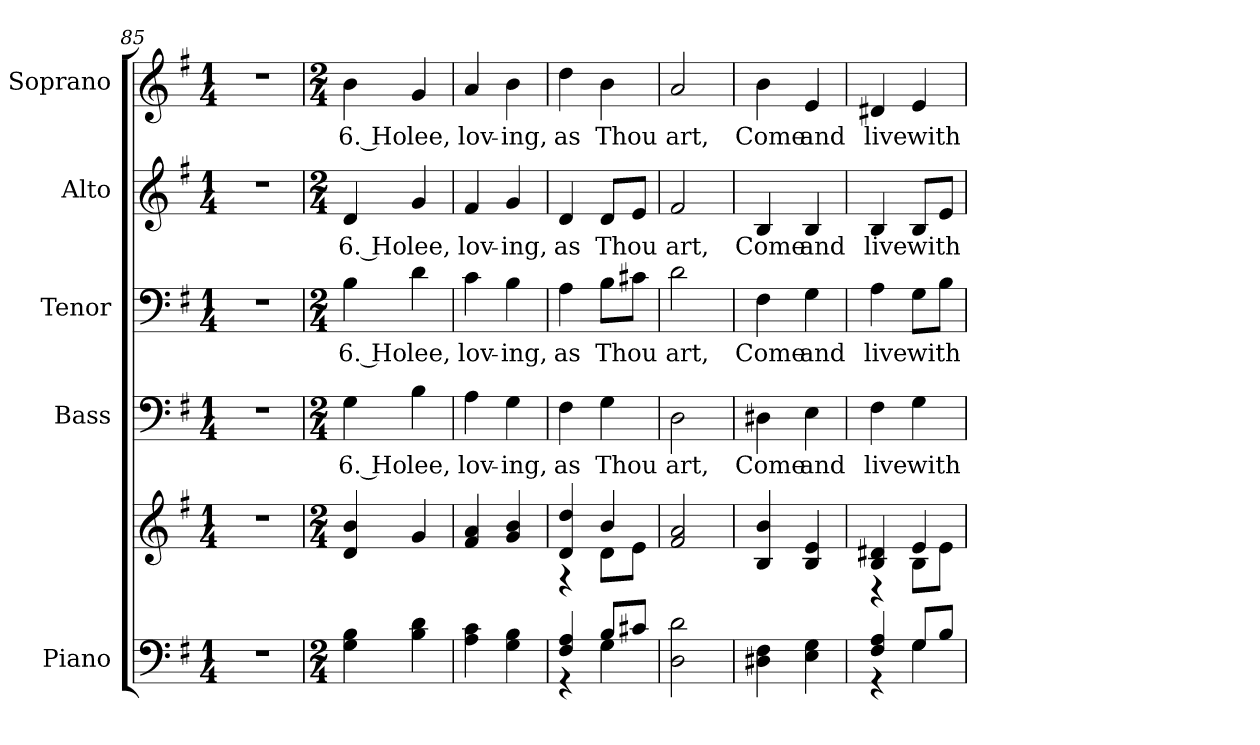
**kern	**kern	**kern	**text	**kern	**text	**kern	**text	**kern	**text
*part5	*part5	*part4	*part4	*part3	*part3	*part2	*part2	*part1	*part1
*staff6	*staff5	*staff4	*staff4	*staff3	*staff3	*staff2	*staff2	*staff1	*staff1
*I"Piano	*	*I"Bass	*	*I"Tenor	*	*I"Alto	*	*I"Soprano	*
*I'Pno.	*	*I'B.	*	*I'T.	*	*I'A.	*	*I'S.	*
*clefF4	*clefG2	*clefF4	*	*clefF4	*	*clefG2	*	*clefG2	*
*k[f#]	*k[f#]	*k[f#]	*	*k[f#]	*	*k[f#]	*	*k[f#]	*
*G:	*G:	*G:	*	*G:	*	*G:	*	*G:	*
*M1/4	*M1/4	*M1/4	*	*M1/4	*	*M1/4	*	*M1/4	*
=85	=85	=85	=85	=85	=85	=85	=85	=85	=85
!LO:N:vis=1	!LO:N:vis=1	!LO:N:vis=1	!	!LO:N:vis=1	!	!LO:N:vis=1	!	!LO:N:vis=1	!
4r	4r	4r	.	4r	.	4r	.	4r	.
!!LO:PB:g=z
=86	=86	=86	=86	=86	=86	=86	=86	=86	=86
*M2/4	*M2/4	*M2/4	*	*M2/4	*	*M2/4	*	*M2/4	*
!	!	!	!LO:LY:b:color=#000000	!	!	!	!	!	!
!	!	!	!	!	!LO:LY:b:color=#000000	!	!	!	!
!	!	!	!	!	!	!	!LO:LY:b:color=#000000	!	!
!	!	!	!	!	!	!	!	!	!LO:LY:b:color=#000000
4Gi\ 4Bi	4di/ 4bi	4Gi\	6. Ho	4Bi\	6. Ho	4di/	6. Ho	4bi\	6. Ho
!	!	!	!LO:LY:b:color=#000000	!	!	!	!	!	!
!	!	!	!	!	!LO:LY:b:color=#000000	!	!	!	!
!	!	!	!	!	!	!	!LO:LY:b:color=#000000	!	!
!	!	!	!	!	!	!	!	!	!LO:LY:b:color=#000000
4Bi\ 4di	4gi/	4Bi\	lee,	4di\	lee,	4gi/	lee,	4gi/	lee,
=87	=87	=87	=87	=87	=87	=87	=87	=87	=87
!	!	!	!LO:LY:b:color=#000000	!	!	!	!	!	!
!	!	!	!	!	!LO:LY:b:color=#000000	!	!	!	!
!	!	!	!	!	!	!	!LO:LY:b:color=#000000	!	!
!	!	!	!	!	!	!	!	!	!LO:LY:b:color=#000000
4Ai\ 4ci	4f#i/ 4ai	4Ai\	lov-	4ci\	lov-	4f#i/	lov-	4ai/	lov-
!	!	!	!LO:LY:b:color=#000000	!	!	!	!	!	!
!	!	!	!	!	!LO:LY:b:color=#000000	!	!	!	!
!	!	!	!	!	!	!	!LO:LY:b:color=#000000	!	!
!	!	!	!	!	!	!	!	!	!LO:LY:b:color=#000000
4Gi\ 4Bi	4gi/ 4bi	4Gi\	-ing,	4Bi\	-ing,	4gi/	-ing,	4bi\	-ing,
=88	=88	=88	=88	=88	=88	=88	=88	=88	=88
*^	*^	*	*	*	*	*	*	*	*
!	!	!	!	!	!LO:LY:b:color=#000000	!	!	!	!	!	!
!	!	!	!	!	!	!	!LO:LY:b:color=#000000	!	!	!	!
!	!	!	!	!	!	!	!	!	!LO:LY:b:color=#000000	!	!
!	!	!	!	!	!	!	!	!	!	!	!LO:LY:b:color=#000000
4F#i/ 4Ai	4r	4di/ 4ddi	4r	4F#i\	as	4Ai\	as	4di/	as	4ddi\	as
!	!	!	!	!	!LO:LY:b:color=#000000	!	!	!	!	!	!
!	!	!	!	!	!	!	!LO:LY:b:color=#000000	!	!	!	!
!	!	!	!	!	!	!	!	!	!LO:LY:b:color=#000000	!	!
!	!	!	!	!	!	!	!	!	!	!	!LO:LY:b:color=#000000
8Bi/L	4Gi\	4bi/	8di\L	4Gi\	Thou	8Bi\L	Thou	8di/L	Thou	4bi\	Thou
8c#Xi/J	.	.	8ei\J	.	.	8c#Xi\J	.	8ei/J	.	.	.
*v	*v	*	*	*	*	*	*	*	*	*	*
*	*v	*v	*	*	*	*	*	*	*	*
!!LO:PB:g=z
=89	=89	=89	=89	=89	=89	=89	=89	=89	=89
*	*^	*	*	*	*	*	*	*	*
!	!	!	!	!LO:LY:b:color=#000000	!	!	!	!	!	!
*	*v	*v	*	*	*	*	*	*	*	*
*	*^	*	*	*	*	*	*	*	*
!	!	!	!	!	!	!LO:LY:b:color=#000000	!	!	!	!
*	*v	*v	*	*	*	*	*	*	*	*
*	*^	*	*	*	*	*	*	*	*
!	!	!	!	!	!	!	!	!LO:LY:b:color=#000000	!	!
*	*v	*v	*	*	*	*	*	*	*	*
*	*^	*	*	*	*	*	*	*	*
!	!	!	!	!	!	!	!	!	!	!LO:LY:b:color=#000000
*	*v	*v	*	*	*	*	*	*	*	*
2Di\ 2di	2f#i/ 2ai	2Di\	art,	2di\	art,	2f#i/	art,	2ai/	art,
=90	=90	=90	=90	=90	=90	=90	=90	=90	=90
!	!	!	!LO:LY:b:color=#000000	!	!	!	!	!	!
!	!	!	!	!	!LO:LY:b:color=#000000	!	!	!	!
!	!	!	!	!	!	!	!LO:LY:b:color=#000000	!	!
!	!	!	!	!	!	!	!	!	!LO:LY:b:color=#000000
4D#Xi\ 4F#i	4Bi/ 4bi	4D#Xi\	Come	4F#i\	Come	4Bi/	Come	4bi\	Come
!	!	!	!LO:LY:b:color=#000000	!	!	!	!	!	!
!	!	!	!	!	!LO:LY:b:color=#000000	!	!	!	!
!	!	!	!	!	!	!	!LO:LY:b:color=#000000	!	!
!	!	!	!	!	!	!	!	!	!LO:LY:b:color=#000000
4Ei\ 4Gi	4Bi/ 4ei	4Ei\	and	4Gi\	and	4Bi/	and	4ei/	and
=91	=91	=91	=91	=91	=91	=91	=91	=91	=91
*^	*^	*	*	*	*	*	*	*	*
!	!	!	!	!	!LO:LY:b:color=#000000	!	!	!	!	!	!
!	!	!	!	!	!	!	!LO:LY:b:color=#000000	!	!	!	!
!	!	!	!	!	!	!	!	!	!LO:LY:b:color=#000000	!	!
!	!	!	!	!	!	!	!	!	!	!	!LO:LY:b:color=#000000
4F#i/ 4Ai	4r	4Bi/ 4d#Xi	4r	4F#i\	live	4Ai\	live	4Bi/	live	4d#Xi/	live
!	!	!	!	!	!LO:LY:b:color=#000000	!	!	!	!	!	!
!	!	!	!	!	!	!	!LO:LY:b:color=#000000	!	!	!	!
!	!	!	!	!	!	!	!	!	!LO:LY:b:color=#000000	!	!
!	!	!	!	!	!	!	!	!	!	!	!LO:LY:b:color=#000000
8Gi/L	4Gi\	4ei/	8Bi\L	4Gi\	with	8Gi\L	with	8Bi/L	with	4ei/	with
8Bi/J	.	.	8ei\J	.	.	8Bi\J	.	8ei/J	.	.	.
*v	*v	*	*	*	*	*	*	*	*	*	*
*	*v	*v	*	*	*	*	*	*	*	*
=	=	=	=	=	=	=	=	=	=
*-	*-	*-	*-	*-	*-	*-	*-	*-	*-
